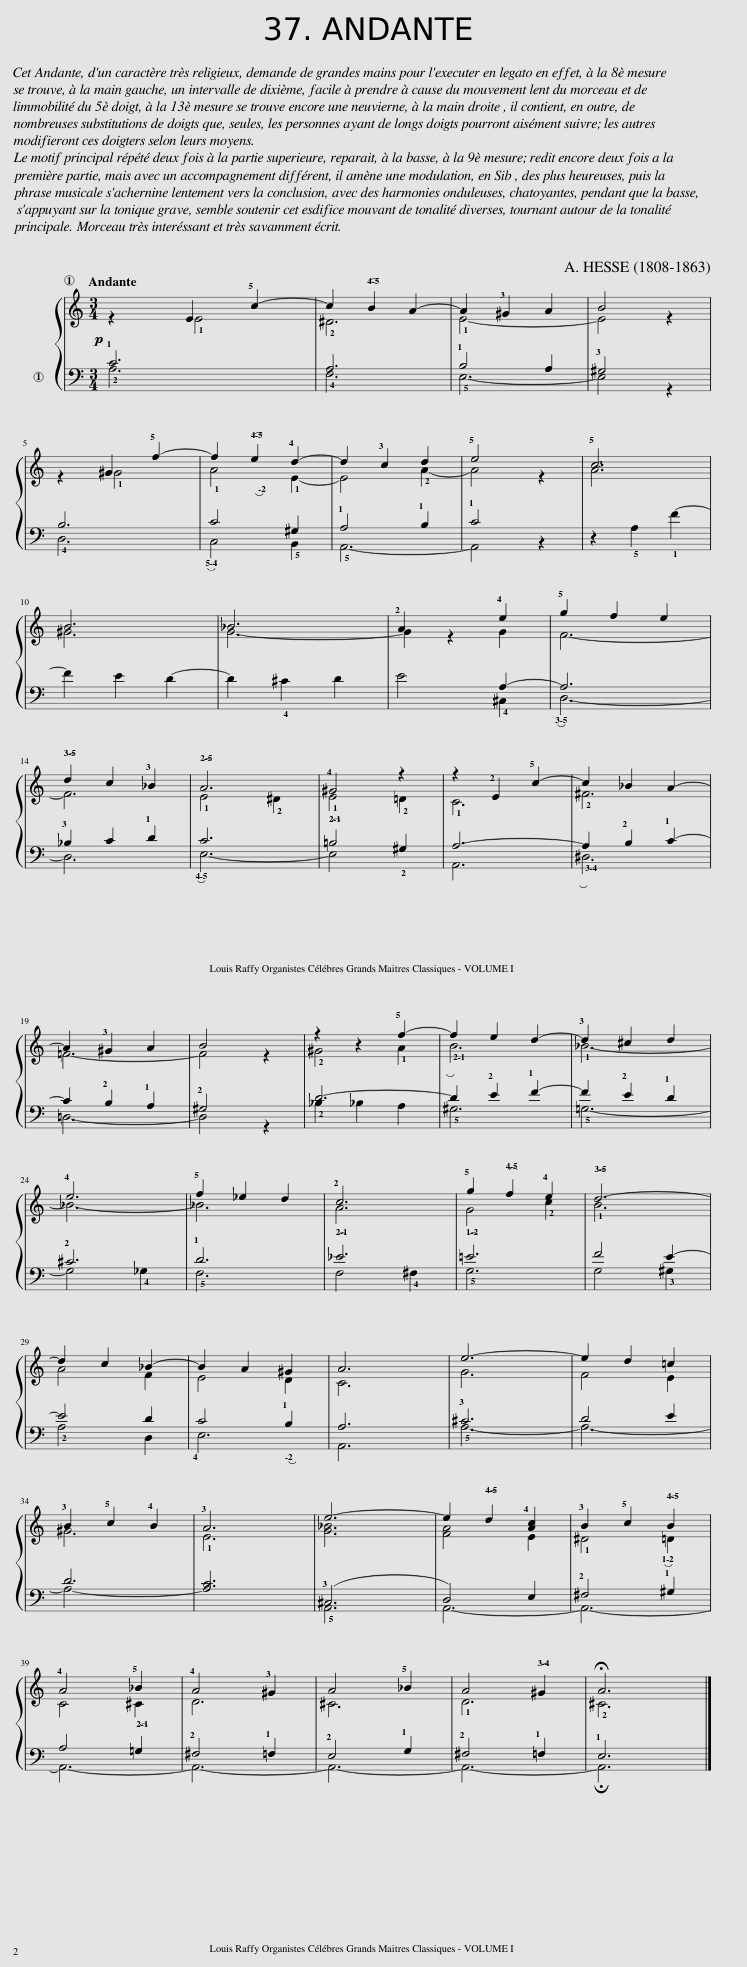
X:1
%%score { ( 1 2 ) | ( 3 4 ) }
L:1/8
Q:1/4=80
M:3/4
I:linebreak $
K:C
V:1 treble
V:2 treble
V:3 bass
V:4 bass
V:1
!p! z2 E2 !5!c2- | c2 !4-5!B2 A2- | A2 !3!^G2 A2 | B4 z2 |$ z2 ^G2 !5!f2- | %5
 f2 !4-5!e2 !4!d2- | d2 !3!c2 d2 | !5!e4 z2 | !5!c6 |$ B6 | %10
 _B6 | !2!A2 z2 !4!e2 | !5!g2 f2 e2 |$ !3-5!d2 c2 !3!_B2 | !2-5!A6 | %15
 !4!^G4 z2 | z2 !2!E2 !5!c2- | c2 _B2 A2- |$ A2 !3!^G2 A2 | B4 z2 | %20
 z2 z2 !5!f2- | f2 e2 d2- | !3!d2 ^c2 d2 |$ !4!e6 | !5!f2 _e2 d2 | %25
 !2!c6 | !5!g2 !4-5!f2 !4!e2 | !3-5!d6- |$ d2 c2 _B2- | B2 A2 ^G2 | %30
 A6 | e6- | e2 d2 =c2 |$ !3!B2 !5!c2 !4!B2 | !3!A6 | %35
 e6- | e2 !4-5!d2 !4![Ac]2 | !3!B2 !5!c2 !4-5!B2 |$ !4!A4 !5!_B2 | !4!A4 !3!^G2 | %40
 A4 !5!_B2 | A4 !3-4!^G2 | !fermata!A6 |] %43
V:2
 x2 !1!E4 | !2!^D6 | !1!E4- x2 | E4 x2 |$ x2 !1!^G4 | %5
 !1                  -2!A4 !1!E2- | E4 !2!A2- | A4 x2 | !3!A6 |$ ^G6 | %10
 G6- | G2 x2 G2 | F6- |$ F6 | !1!E4 !2!^D2 | %15
 !1!E4 !2!=D2 | !1!C6 | !2!^F6 |$ =F6- | F4 x2 | %20
 !2!^G4 !1!A2 | !2-1!B6 | !1!_B6- |$ _B6- | _B6 | %25
 A6 | G4 !2!c2 | !1!B6 |$ A4 F2 | E4 D2 | %30
 C6 | G6 | F4 E2 |$ ^G6 | !1!E6 | %35
 [G_B]6 | [FA]4 E2 | !1!^D4 !1-2!=D2 |$ C4 ^C2 | D6 | %40
 ^C6 | !1!D6 | !2!^C6 |] %43
V:3
 !1!C6 | A,6 | !1!B,4 A,2 | !3!^G,4 z2 |$ B,6 | %5
 C4 ^G,2 | !1!A,4 !1!B,2 | !1!C4 z2 | z2 !5!A,2 !1!F2- |$ F2 E2 D2- | %10
 D2 !4!^C2 D2 | E4 A,2- | A,6 |$ !3!_B,2 C2 !1!D2 | C6 | %15
 !2-1!=B,4 !2!^G,2 | A,6- | A,2 !2!B,2 !1!C2- |$ C2 !2!B,2 !1!A,2 | !2!^G,4 z2 | %20
 D6- | D2 !2!E2 !1!F2- | F2 !2!E2 !1!D2 |$ !2!^C6 | !1!D6 | %25
 !2-1!_E6 | !1-2!=E6 | F4 E2- |$ E4 D2 | C4 !1!B,2 | %30
 A,6 | !3!^C6 | D4 E2 |$ D6 | [A,C]6 | %35
 (!3!^C,6 | D,4) E,2 | !2!^F,4 !1!^G,2 |$ A,4 !2-1!=G,2 | !2!^F,4 !1!=F,2 | %40
 !2!E,4 !1!G,2 | !2!^F,4 !1!=F,2 | !1!E,6 |] %43
V:4
 !2!A,6 | !4!F,6 | !5!E,6- | E,4 x2 |$ !4!D,6 | %5
 !5-4!C,4 !5!B,,2 | !5!A,,6- | A,,4 x2 | x6 |$ x6 | %10
 x6 | x4 !4!^C,2 | !3-5!D,6- |$ D,6 | !4-5!E,6- | %15
 E,4 x2 | A,,6 | !3-4!^D,6 |$ =D,6- | D,4 x2 | %20
 !2!_B,2 _B,2 A,2 | !5!^G,6 | !5!=G,6- |$ G,4 !4!_G,2 | !5!F,6 | %25
 F,4 !4!^F,2 | !5!G,6 | G,4 !3!^G,2 |$ !2!A,4 D,2 | !                                        4                                        -2!E,6 | %30
 A,,6 | !5!A,6- | A,6- |$ A,4- x2 | x6 | %35
 !5!A,,6 | A,,6- | A,,6- |$ A,,6- | A,,6- | %40
 A,,6- | A,,6- | !fermata!A,,6 |] %43
